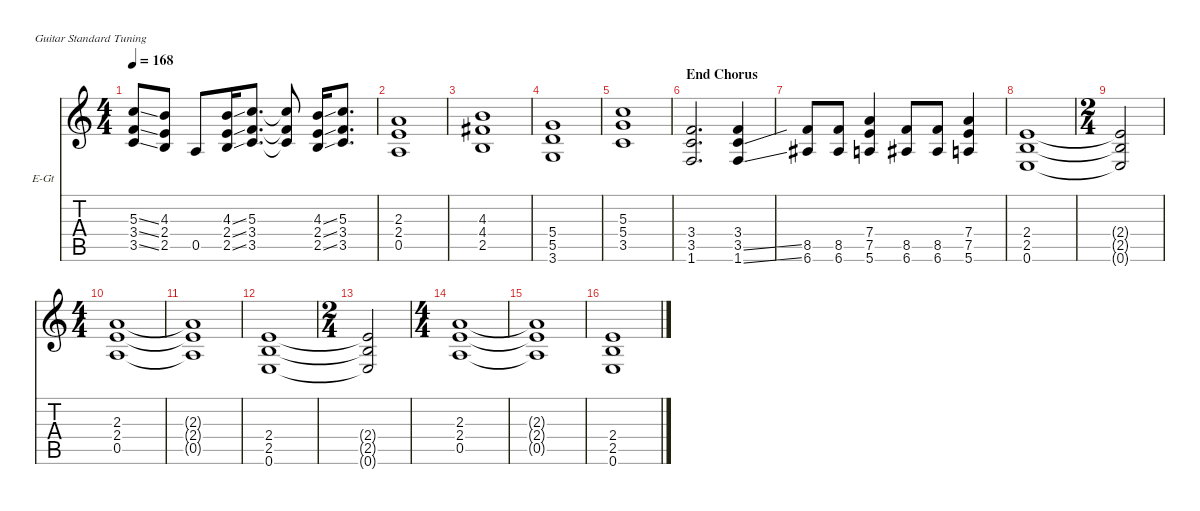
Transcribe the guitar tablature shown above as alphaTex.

\hideDynamics
\bracketExtendMode nobrackets
\firstSystemTrackNameOrientation horizontal
\otherSystemsTrackNameOrientation horizontal
\track ("Guitar III" "E-Gt") {instrument distortionguitar}
\staff {score tabs}
\tuning (E4 B3 G3 D3 A2 E2)
\ts (4 4)
\tempo 168
\clef g2
\ks c
(5.3{ss} 3.4{ss} 3.5{ss}).8{dy f beam Up} (4.3 2.4 2.5).8{beam Up} 0.5.8{beam Up} (4.3{ss} 2.4{ss} 2.5{ss}).16{beam Up} (5.3 3.4 3.5).8{d beam Up} (5.3{t} 3.4{t} 3.5{t}).8{beam Up} (4.3{ss} 2.4{ss} 2.5{ss}).16{beam Up} (5.3 3.4 3.5).8{d beam Up} |
(2.3 2.4 0.5).1{beam Up} |
(4.3 4.4{acc #} 2.5).1{beam Up} |
(5.4 5.5 3.6).1{beam Up} |
(5.3 5.4 3.5).1{beam Up} |
\section ("" "End Chorus")
(3.4 3.5 1.6).2{d beam Up} (3.4 3.5{ss} 1.6{ss}).4{beam Up} |
(8.5 6.6{acc #}).8{beam Up} (8.5 6.6{acc #}).8{beam Up} (7.4 7.5 5.6).4{beam Up} (8.5 6.6{acc #}).8{beam Up} (8.5 6.6{acc #}).8{beam Up} (7.4 7.5 5.6).4{beam Up} |
(2.4 2.5 0.6).1{beam Up} |
\ts (2 4)
(2.4{t} 2.5{t} 0.6{t}).2{beam Up} |
\ts (4 4)
(2.3 2.4 0.5).1{beam Up} |
(2.3{t} 2.4{t} 0.5{t}).1{beam Up} |
(2.4 2.5 0.6).1{beam Up} |
\ts (2 4)
(2.4{t} 2.5{t} 0.6{t}).2{beam Up} |
\ts (4 4)
(2.3 2.4 0.5).1{beam Up} |
(2.3{t} 2.4{t} 0.5{t}).1{beam Up} |
(2.4 2.5 0.6).1{beam Up}
